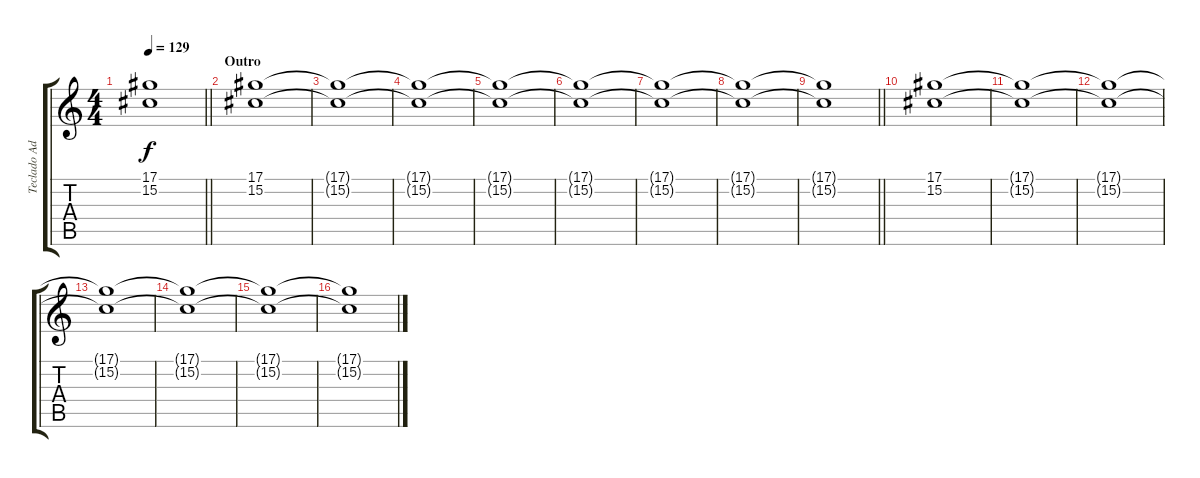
\track ("Teclado Adicional" "Teclado Ad") {instrument fx1rain}
\staff {score tabs}
\tuning (Eb4 Bb3 Gb3 Db3 Ab2 Eb2) {hide}
\ts (4 4)
\tempo 129
\clef g2
\barLineRight lightlight
\ks c
(17.1{t} 15.2{t}).1{dy f} |
\section ("" "Outro")
(17.1 15.2).1 |
(17.1{t} 15.2{t}).1 |
(17.1{t} 15.2{t}).1 |
(17.1{t} 15.2{t}).1 |
(17.1{t} 15.2{t}).1 |
(17.1{t} 15.2{t}).1 |
(17.1{t} 15.2{t}).1 |
\barLineRight lightlight
(17.1{t} 15.2{t}).1 |
(17.1 15.2).1 |
(17.1{t} 15.2{t}).1 |
(17.1{t} 15.2{t}).1 |
(17.1{t} 15.2{t}).1 |
(17.1{t} 15.2{t}).1 |
(17.1{t} 15.2{t}).1 |
(17.1{t} 15.2{t}).1
